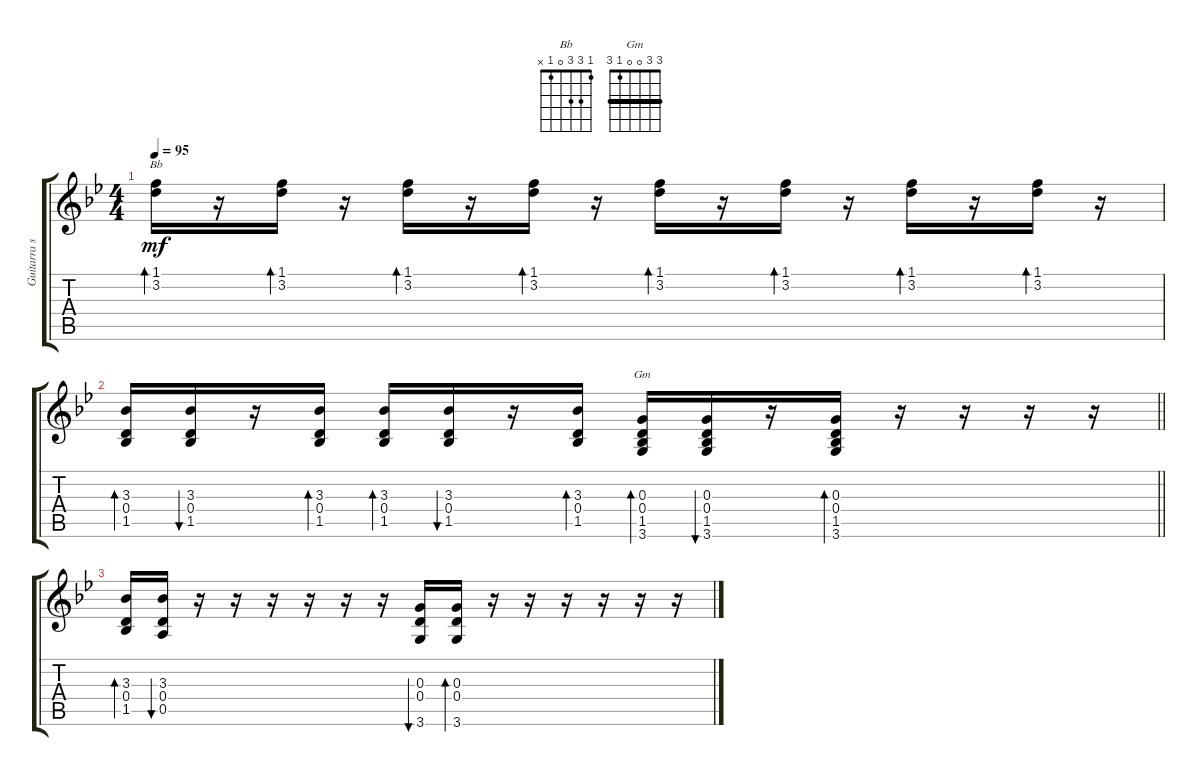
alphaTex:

\track ("Guitarra sobrepuesta (extra)" "Guitarra s") {instrument overdrivenguitar}
\staff {score tabs}
\tuning (E4 B3 G3 D3 A2 E2) {hide}
\chord ("Bb" 1 3 3 0 1 x)
\chord ("Gm" 3 3 0 0 1 3) {barre 3}
\ts (4 4)
\tempo 95
\clef g2
\ks bb
(1.1 3.2).16{bd 60 ch "Bb" dy mf} r.16 (1.1 3.2).16{bd 60} r.16 (1.1 3.2).16{bd 60} r.16 (1.1 3.2).16{bd 60} r.16 (1.1 3.2).16{bd 60} r.16 (1.1 3.2).16{bd 60} r.16 (1.1 3.2).16{bd 60} r.16 (1.1 3.2).16{bd 60} r.16 |
\barLineRight lightlight
(3.3 0.4 1.5).16{bd 60} (3.3 0.4 1.5).16{bu 60} r.16 (3.3 0.4 1.5).16{bd 60} (3.3 0.4 1.5).16{bd 60} (3.3 0.4 1.5).16{bu 60} r.16 (3.3 0.4 1.5).16{bd 60} (0.3 0.4 1.5 3.6).16{bd 60 ch "Gm"} (0.3 0.4 1.5 3.6).16{bu 60} r.16 (0.3 0.4 1.5 3.6).16{bd 60} r.16 r.16 r.16 r.16 |
(3.3 0.4 1.5).16{bd 60} (3.3 0.4 0.5).16{bu 60} r.16 r.16 r.16 r.16 r.16 r.16 (0.3 0.4 3.6).16{bu 60} (0.3 0.4 3.6).16{bd 60} r.16 r.16 r.16 r.16 r.16 r.16
